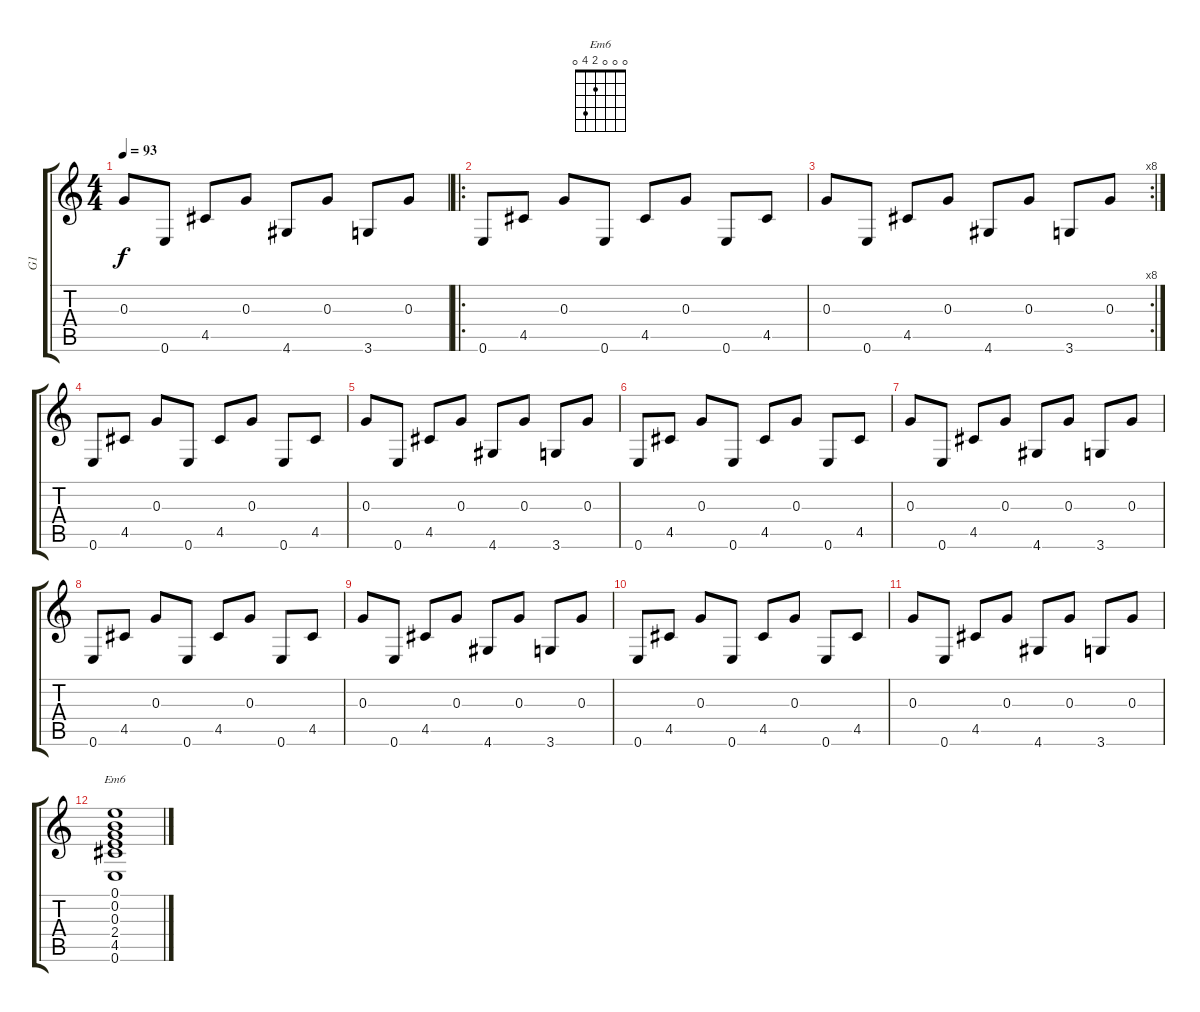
\track ("G1" "G1") {instrument acousticguitarnylon}
\staff {score tabs}
\tuning (E4 B3 G3 D3 A2 E2) {hide}
\chord ("Em6" 0 0 0 2 4 0)
\ts (4 4)
\tempo 93
\clef g2
\ks c
0.3.8{dy f} 0.6.8 4.5.8 0.3.8 4.6.8 0.3.8 3.6.8 0.3.8 |
\ro
0.6.8 4.5.8 0.3.8 0.6.8 4.5.8 0.3.8 0.6.8 4.5.8 |
\rc 8
0.3.8 0.6.8 4.5.8 0.3.8 4.6.8 0.3.8 3.6.8 0.3.8 |
0.6.8 4.5.8 0.3.8 0.6.8 4.5.8 0.3.8 0.6.8 4.5.8 |
0.3.8 0.6.8 4.5.8 0.3.8 4.6.8 0.3.8 3.6.8 0.3.8 |
0.6.8 4.5.8 0.3.8 0.6.8 4.5.8 0.3.8 0.6.8 4.5.8 |
0.3.8 0.6.8 4.5.8 0.3.8 4.6.8 0.3.8 3.6.8 0.3.8 |
0.6.8 4.5.8 0.3.8 0.6.8 4.5.8 0.3.8 0.6.8 4.5.8 |
0.3.8 0.6.8 4.5.8 0.3.8 4.6.8 0.3.8 3.6.8 0.3.8 |
0.6.8 4.5.8 0.3.8 0.6.8 4.5.8 0.3.8 0.6.8 4.5.8 |
0.3.8 0.6.8 4.5.8 0.3.8 4.6.8 0.3.8 3.6.8 0.3.8 |
(0.1 0.2 0.3 2.4 4.5 0.6).1{ch "Em6"}
